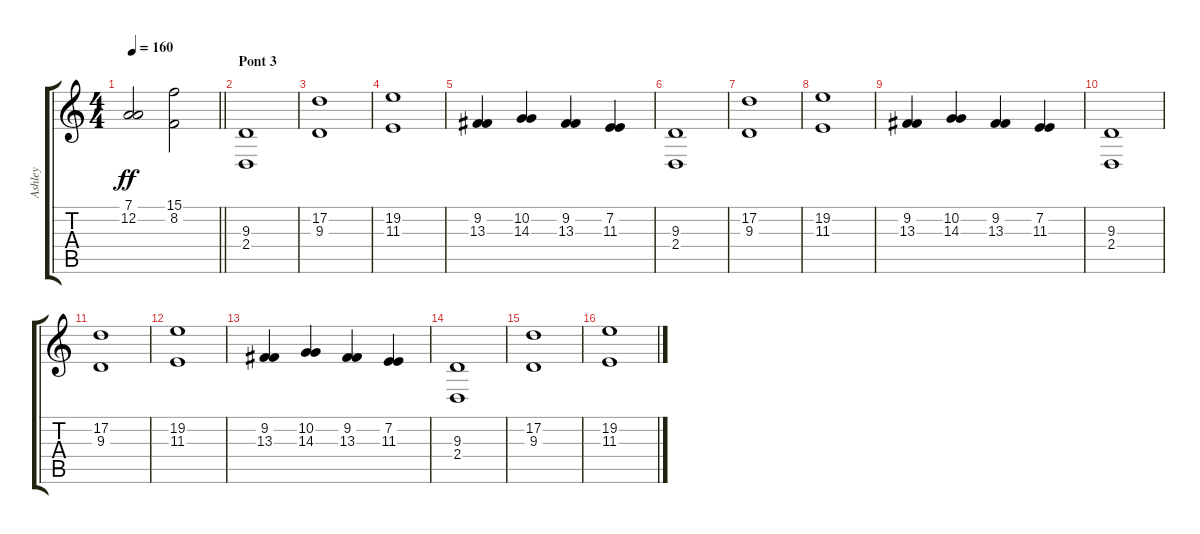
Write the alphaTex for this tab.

\track ("Ashley" "Ashley") {instrument choiraahs}
\staff {score tabs}
\tuning (D4 A3 F3 C3 G2 D2) {hide}
\ts (4 4)
\tempo 160
\clef g2
\barLineRight lightlight
\ks c
(7.1 12.2).2{dy ff} (15.1 8.2).2 |
\section ("" "Pont 3")
(9.3 2.4).1{volume 9} |
(17.2 9.3).1 |
(19.2 11.3).1 |
(9.2 13.3).4 (10.2 14.3).4 (9.2 13.3).4 (7.2 11.3).4 |
(9.3 2.4).1 |
(17.2 9.3).1 |
(19.2 11.3).1 |
(9.2 13.3).4 (10.2 14.3).4 (9.2 13.3).4 (7.2 11.3).4 |
(9.3 2.4).1 |
(17.2 9.3).1 |
(19.2 11.3).1 |
(9.2 13.3).4 (10.2 14.3).4 (9.2 13.3).4 (7.2 11.3).4 |
(9.3 2.4).1 |
(17.2 9.3).1 |
(19.2 11.3).1
